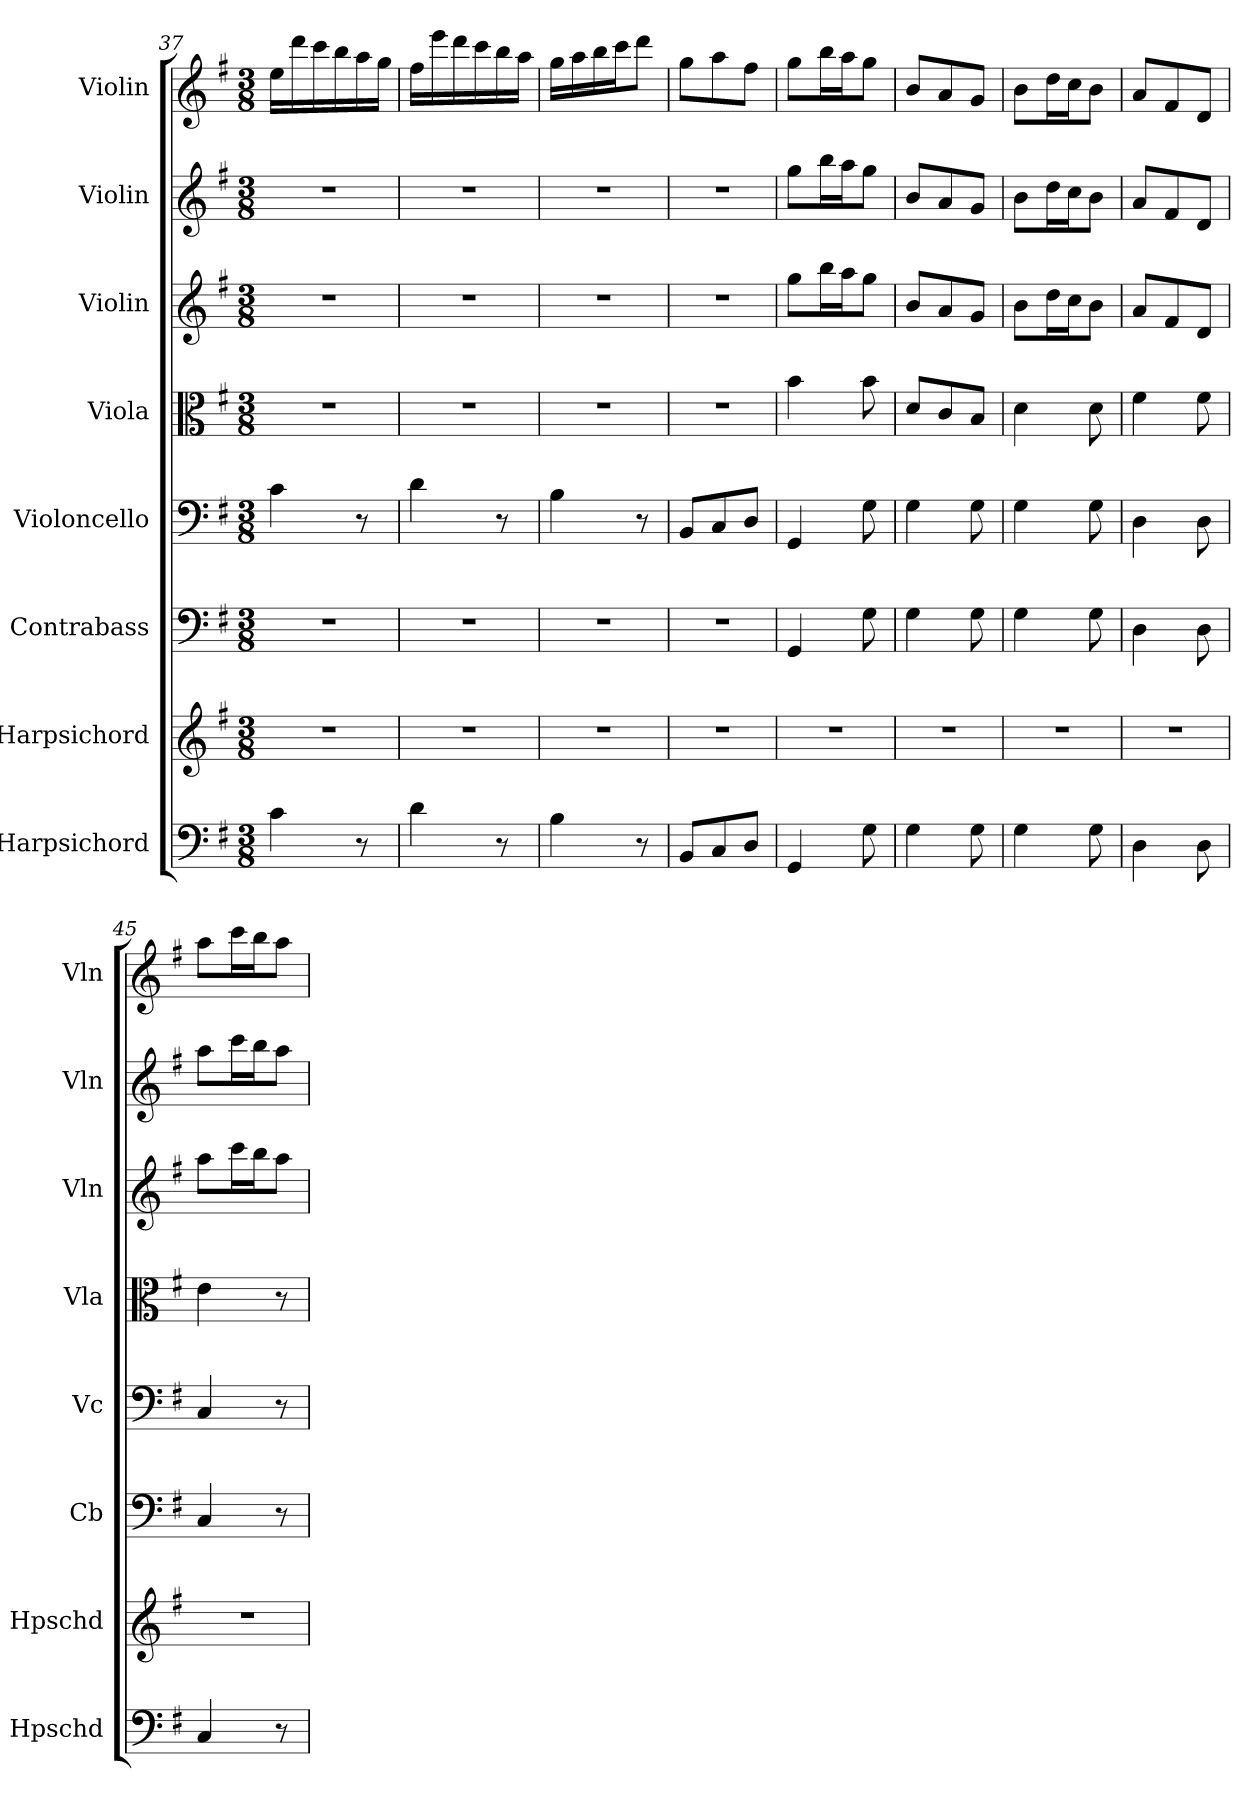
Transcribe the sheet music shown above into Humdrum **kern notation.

**kern	**kern	**kern	**kern	**kern	**kern	**kern	**kern
*part8	*part7	*part6	*part5	*part4	*part3	*part2	*part1
*staff8	*staff7	*staff6	*staff5	*staff4	*staff3	*staff2	*staff1
*I"Harpsichord	*I"Harpsichord	*I"Contrabass	*I"Violoncello	*I"Viola	*I"Violin	*I"Violin	*I"Violin
*I'Hpschd	*I'Hpschd	*I'Cb	*I'Vc	*I'Vla	*I'Vln	*I'Vln	*I'Vln
*clefF4	*clefG2	*clefF4	*clefF4	*clefC3	*clefG2	*clefG2	*clefG2
*k[f#]	*k[f#]	*k[f#]	*k[f#]	*k[f#]	*k[f#]	*k[f#]	*k[f#]
*M3/8	*M3/8	*M3/8	*M3/8	*M3/8	*M3/8	*M3/8	*M3/8
=37	=37	=37	=37	=37	=37	=37	=37
4c\	4.r	4.r	4c\	4.r	4.r	4.r	16ee\LL
.	.	.	.	.	.	.	16ddd\
.	.	.	.	.	.	.	16ccc\
.	.	.	.	.	.	.	16bb\
8r	.	.	8r	.	.	.	16aa\
.	.	.	.	.	.	.	16gg\JJ
=38	=38	=38	=38	=38	=38	=38	=38
4d\	4.r	4.r	4d\	4.r	4.r	4.r	16ff#\LL
.	.	.	.	.	.	.	16eee\
.	.	.	.	.	.	.	16ddd\
.	.	.	.	.	.	.	16ccc\
8r	.	.	8r	.	.	.	16bb\
.	.	.	.	.	.	.	16aa\JJ
=39	=39	=39	=39	=39	=39	=39	=39
4B\	4.r	4.r	4B\	4.r	4.r	4.r	16gg\LL
.	.	.	.	.	.	.	16aa\
.	.	.	.	.	.	.	16bb\
.	.	.	.	.	.	.	16ccc\J
8r	.	.	8r	.	.	.	8ddd\J
=40	=40	=40	=40	=40	=40	=40	=40
8BB/L	4.r	4.r	8BB/L	4.r	4.r	4.r	8gg\L
8C/	.	.	8C/	.	.	.	8aa\
8D/J	.	.	8D/J	.	.	.	8ff#\J
=41	=41	=41	=41	=41	=41	=41	=41
4GG/	4.r	4GG/	4GG/	4b\	8gg\L	8gg\L	8gg\L
.	.	.	.	.	16bb\L	16bb\L	16bb\L
.	.	.	.	.	16aa\J	16aa\J	16aa\J
8G\	.	8G\	8G\	8b\	8gg\J	8gg\J	8gg\J
=42	=42	=42	=42	=42	=42	=42	=42
4G\	4.r	4G\	4G\	8d/L	8b/L	8b/L	8b/L
.	.	.	.	8c/	8a/	8a/	8a/
8G\	.	8G\	8G\	8B/J	8g/J	8g/J	8g/J
=43	=43	=43	=43	=43	=43	=43	=43
4G\	4.r	4G\	4G\	4d\	8b\L	8b\L	8b\L
.	.	.	.	.	16dd\L	16dd\L	16dd\L
.	.	.	.	.	16cc\J	16cc\J	16cc\J
8G\	.	8G\	8G\	8d\	8b\J	8b\J	8b\J
=44	=44	=44	=44	=44	=44	=44	=44
4D\	4.r	4D\	4D\	4f#\	8a/L	8a/L	8a/L
.	.	.	.	.	8f#/	8f#/	8f#/
8D\	.	8D\	8D\	8f#\	8d/J	8d/J	8d/J
=45	=45	=45	=45	=45	=45	=45	=45
4C/	4.r	4C/	4C/	4e\	8aa\L	8aa\L	8aa\L
.	.	.	.	.	16ccc\L	16ccc\L	16ccc\L
.	.	.	.	.	16bb\J	16bb\J	16bb\J
8r	.	8r	8r	8r	8aa\J	8aa\J	8aa\J
=	=	=	=	=	=	=	=
*-	*-	*-	*-	*-	*-	*-	*-
